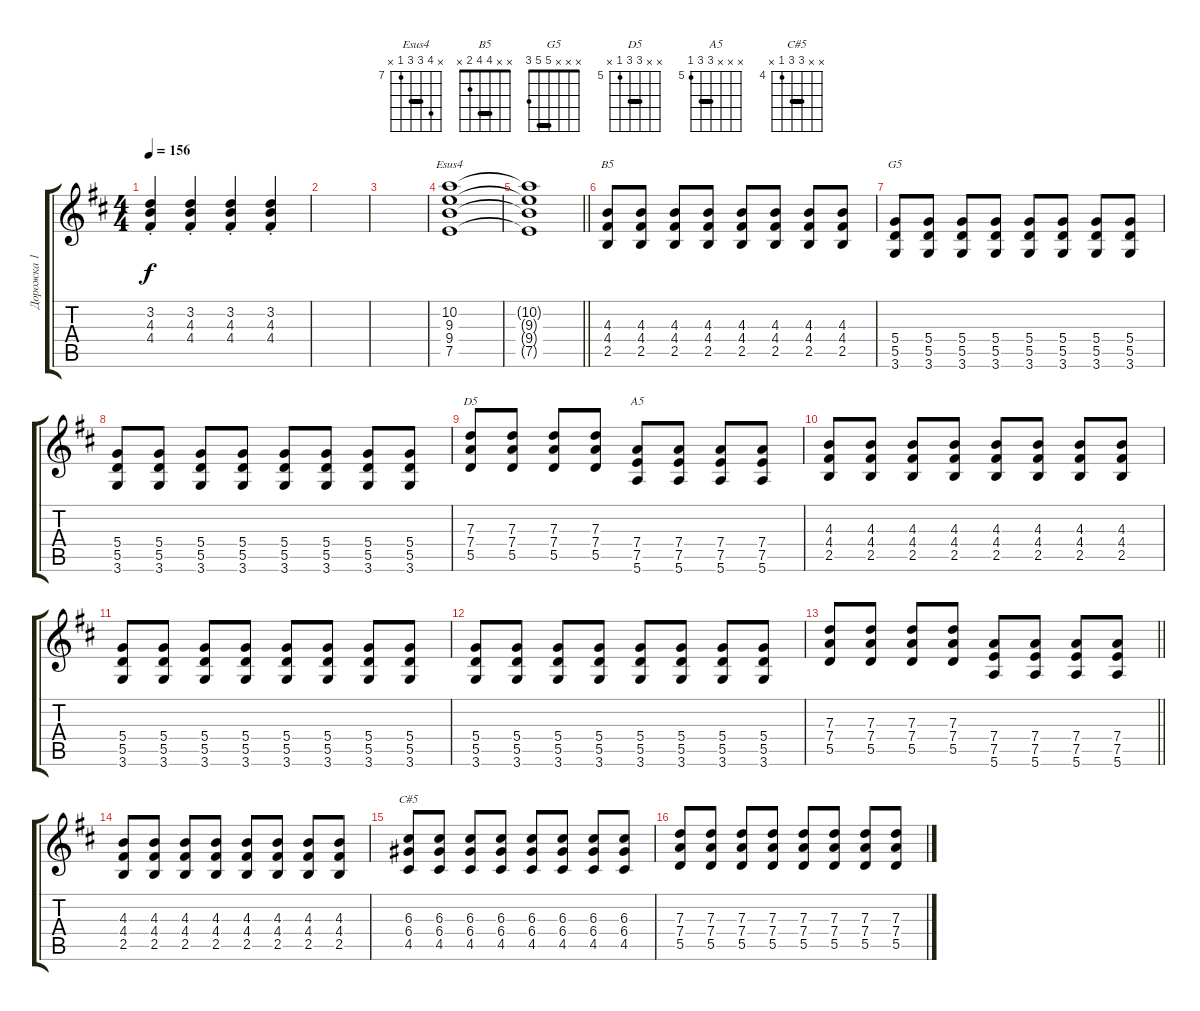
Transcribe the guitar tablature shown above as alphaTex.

\track ("Дорожка 1" "Дорожка 1") {instrument distortionguitar}
\staff {score tabs}
\tuning (E4 B3 G3 D3 A2 E2) {hide}
\chord ("Esus4" x 10 9 9 7 x) {firstfret 7 barre 9}
\chord ("B5" x x 4 4 2 x) {barre 4}
\chord ("G5" x x x 5 5 3) {barre 5}
\chord ("D5" x x 7 7 5 x) {firstfret 5 barre 7}
\chord ("A5" x x x 7 7 5) {firstfret 5 barre 7}
\chord ("C#5" x x 6 6 4 x) {firstfret 4 barre 6}
\ts (4 4)
\tempo 156
\clef g2
\ks bminor
(3.2{st} 4.3{st} 4.4{st}).4{dy f} (3.2{st} 4.3{st} 4.4{st}).4 (3.2{st} 4.3{st} 4.4{st}).4 (3.2{st} 4.3{st} 4.4{st}).4 |
|
|
(10.2 9.3 9.4 7.5).1{ch "Esus4"} |
\barLineRight lightlight
(10.2{t} 9.3{t} 9.4{t} 7.5{t}).1 |
(4.3 4.4 2.5).8{ch "B5"} (4.3 4.4 2.5).8 (4.3 4.4 2.5).8 (4.3 4.4 2.5).8 (4.3 4.4 2.5).8 (4.3 4.4 2.5).8 (4.3 4.4 2.5).8 (4.3 4.4 2.5).8 |
(5.4 5.5 3.6).8{ch "G5"} (5.4 5.5 3.6).8 (5.4 5.5 3.6).8 (5.4 5.5 3.6).8 (5.4 5.5 3.6).8 (5.4 5.5 3.6).8 (5.4 5.5 3.6).8 (5.4 5.5 3.6).8 |
(5.4 5.5 3.6).8 (5.4 5.5 3.6).8 (5.4 5.5 3.6).8 (5.4 5.5 3.6).8 (5.4 5.5 3.6).8 (5.4 5.5 3.6).8 (5.4 5.5 3.6).8 (5.4 5.5 3.6).8 |
(7.3 7.4 5.5).8{ch "D5"} (7.3 7.4 5.5).8 (7.3 7.4 5.5).8 (7.3 7.4 5.5).8 (7.4 7.5 5.6).8{ch "A5"} (7.4 7.5 5.6).8 (7.4 7.5 5.6).8 (7.4 7.5 5.6).8 |
(4.3 4.4 2.5).8 (4.3 4.4 2.5).8 (4.3 4.4 2.5).8 (4.3 4.4 2.5).8 (4.3 4.4 2.5).8 (4.3 4.4 2.5).8 (4.3 4.4 2.5).8 (4.3 4.4 2.5).8 |
(5.4 5.5 3.6).8 (5.4 5.5 3.6).8 (5.4 5.5 3.6).8 (5.4 5.5 3.6).8 (5.4 5.5 3.6).8 (5.4 5.5 3.6).8 (5.4 5.5 3.6).8 (5.4 5.5 3.6).8 |
(5.4 5.5 3.6).8 (5.4 5.5 3.6).8 (5.4 5.5 3.6).8 (5.4 5.5 3.6).8 (5.4 5.5 3.6).8 (5.4 5.5 3.6).8 (5.4 5.5 3.6).8 (5.4 5.5 3.6).8 |
\barLineRight lightlight
(7.3 7.4 5.5).8 (7.3 7.4 5.5).8 (7.3 7.4 5.5).8 (7.3 7.4 5.5).8 (7.4 7.5 5.6).8 (7.4 7.5 5.6).8 (7.4 7.5 5.6).8 (7.4 7.5 5.6).8 |
(4.3 4.4 2.5).8 (4.3 4.4 2.5).8 (4.3 4.4 2.5).8 (4.3 4.4 2.5).8 (4.3 4.4 2.5).8 (4.3 4.4 2.5).8 (4.3 4.4 2.5).8 (4.3 4.4 2.5).8 |
(6.3 6.4 4.5).8{ch "C#5"} (6.3 6.4 4.5).8 (6.3 6.4 4.5).8 (6.3 6.4 4.5).8 (6.3 6.4 4.5).8 (6.3 6.4 4.5).8 (6.3 6.4 4.5).8 (6.3 6.4 4.5).8 |
(7.3 7.4 5.5).8 (7.3 7.4 5.5).8 (7.3 7.4 5.5).8 (7.3 7.4 5.5).8 (7.3 7.4 5.5).8 (7.3 7.4 5.5).8 (7.3 7.4 5.5).8 (7.3 7.4 5.5).8
